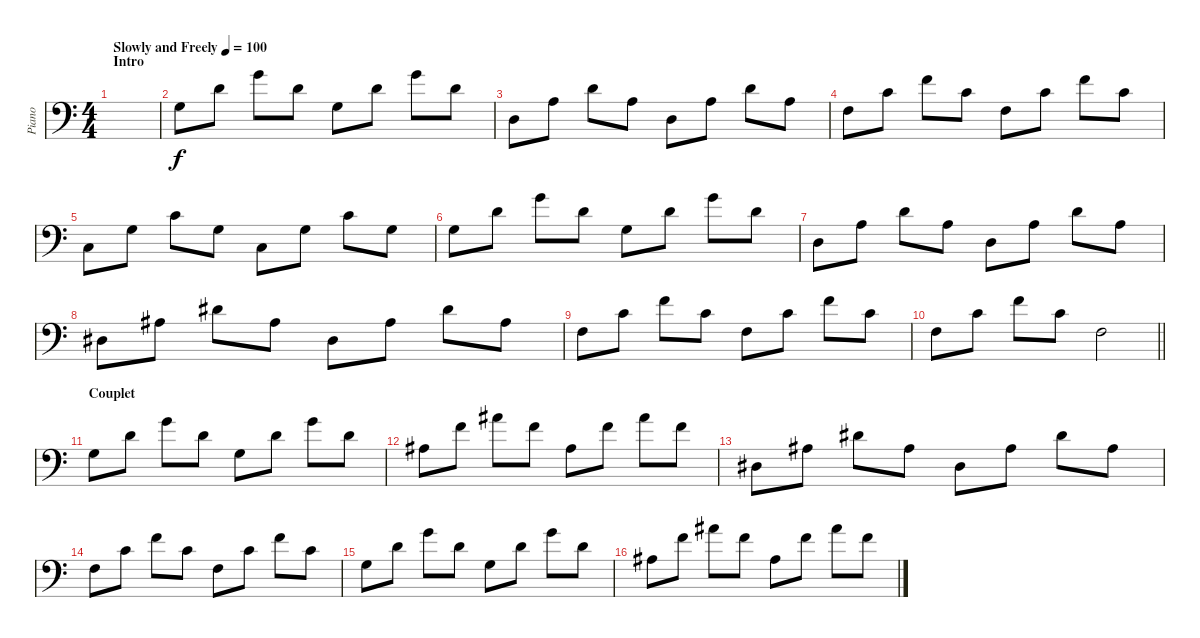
\track ("Piano" "Piano") {instrument acousticgrandpiano}
\staff {score}
\tuning (C3 G2 D2 A1 E1 B0) {hide}
\ts (4 4)
\section ("" "Intro")
\tempo (100 "Slowly and Freely")
\clef f4
\ks c
|
12.2.8 14.1.8 19.1.8 19.2.8 17.3.8 19.2.8 19.1.8 19.2.8 |
17.4.8 19.3.8 19.2.8 19.3.8 17.4.8 19.3.8 19.2.8 19.3.8 |
20.4.8 17.2.8 17.1.8 17.2.8 15.3.8 17.2.8 17.1.8 17.2.8 |
15.4.8 17.3.8 17.2.8 17.3.8 15.4.8 17.3.8 17.2.8 17.3.8 |
17.3.8 14.1.8 19.1.8 19.2.8 17.3.8 19.2.8 19.1.8 19.2.8 |
17.4.8 19.3.8 19.2.8 19.3.8 17.4.8 19.3.8 19.2.8 19.3.8 |
18.4.8 20.3.8 20.2.8 20.3.8 18.4.8 20.3.8 20.2.8 20.3.8 |
20.4.8 17.2.8 17.1.8 17.2.8 15.3.8 17.2.8 17.1.8 17.2.8 |
\barLineRight lightlight
15.3.8 17.2.8 17.1.8 17.2.8 15.3.2 |
\section ("" "Couplet")
17.3.8 14.1.8 19.1.8 19.2.8 17.3.8 19.2.8 19.1.8 19.2.8 |
20.3.8 17.1.8 22.1.8 22.2.8 20.3.8 22.2.8 22.1.8 22.2.8 |
23.5.8 20.3.8 20.2.8 20.3.8 18.4.8 20.3.8 20.2.8 20.3.8 |
20.4.8 17.2.8 17.1.8 17.2.8 15.3.8 17.2.8 17.1.8 17.2.8 |
17.3.8 14.1.8 19.1.8 19.2.8 17.3.8 19.2.8 19.1.8 19.2.8 |
20.3.8 17.1.8 22.1.8 22.2.8 20.3.8 22.2.8 22.1.8 22.2.8
